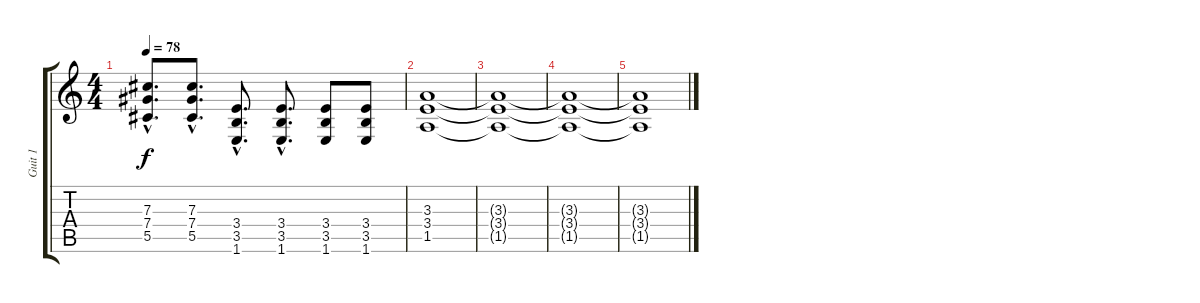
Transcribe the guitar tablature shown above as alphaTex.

\track ("Guit 1" "Guit 1") {instrument electricguitarjazz}
\staff {score tabs}
\tuning (Eb4 Bb3 Gb3 Db3 Ab2 Eb2) {hide}
\ts (4 4)
\tempo 78
\clef g2
\ks c
(7.3{hac} 7.4{hac} 5.5{hac}).8{d dy f} (7.3{hac} 7.4{hac} 5.5{hac}).8{d} (3.4{hac} 3.5{hac} 1.6{hac}).8{d} (3.4{hac} 3.5{hac} 1.6{hac}).8{d} (3.4 3.5 1.6).8 (3.4 3.5 1.6).8 |
(3.3 3.4 1.5).1 |
(3.3{t} 3.4{t} 1.5{t}).1 |
(3.3{t} 3.4{t} 1.5{t}).1 |
(3.3{t} 3.4{t} 1.5{t}).1
